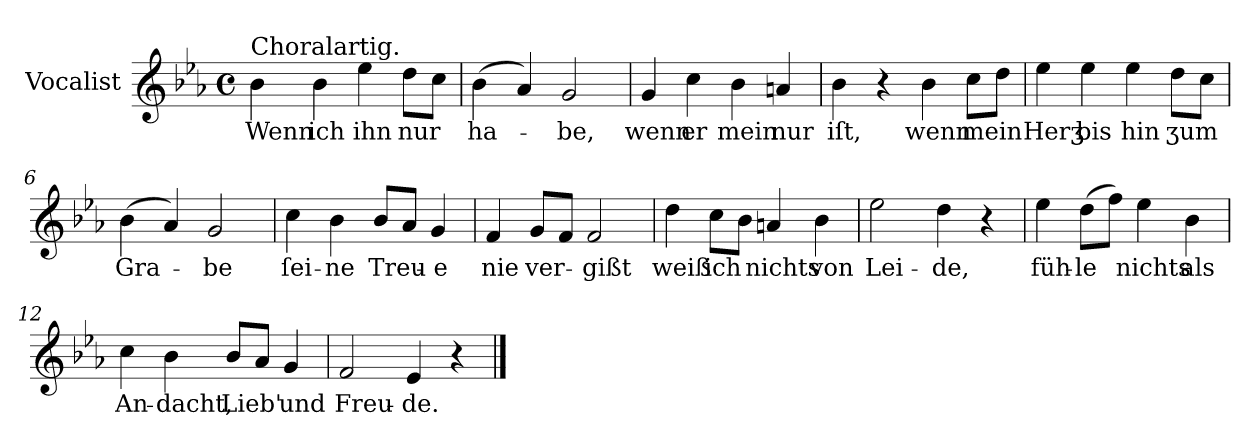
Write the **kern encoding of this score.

**kern	**text
*part1	*part1
*staff1	*staff1
*I"Vocalist	*
*clefG2	*
*k[b-e-a-]	*
*E-:	*
*M4/4	*
*met(c)	*
=1	=1
!LO:TX:a:t=Choralartig.	!
4b-	Wenn
4b-	ich
4ee-	ihn
8ddL	nur
8ccJ	.
=2	=2
(<4b-	ha-
4a-)	.
2g	-be,
=3	=3
4g	wenn
4cc	er
4b-	mein
4an	nur
=4	=4
4b-	iſt,
4r	.
4b-	wenn
8ccL	mein
8ddJ	.
=5	=5
4ee-	Herʒ
4ee-	bis
4ee-	hin
8ddL	ʒum
8ccJ	.
=6	=6
(<4b-	Gra-
4a-)	.
2g	-be
=7	=7
4cc	ſei-
4b-	-ne
8b-L	Treu-
8a-J	.
4g	-e
=8	=8
4f	nie
8gL	ver-
8fJ	.
2f	-gißt
=9	=9
4dd	weiß
8ccL	ich
8b-J	.
4an	nichts
4b-	von
=10	=10
2ee-	Lei-
4dd	-de,
4r	.
=11	=11
4ee-	füh-
(8ddL	-le
8ffJ)	.
4ee-	nichts
4b-	als
=12	=12
4cc	An-
4b-	-dacht,
8b-L	Lieb'
8a-J	.
4g	und
=13	=13
2f	Freu-
4e-	-de.
4r	.
==	==
*-	*-
